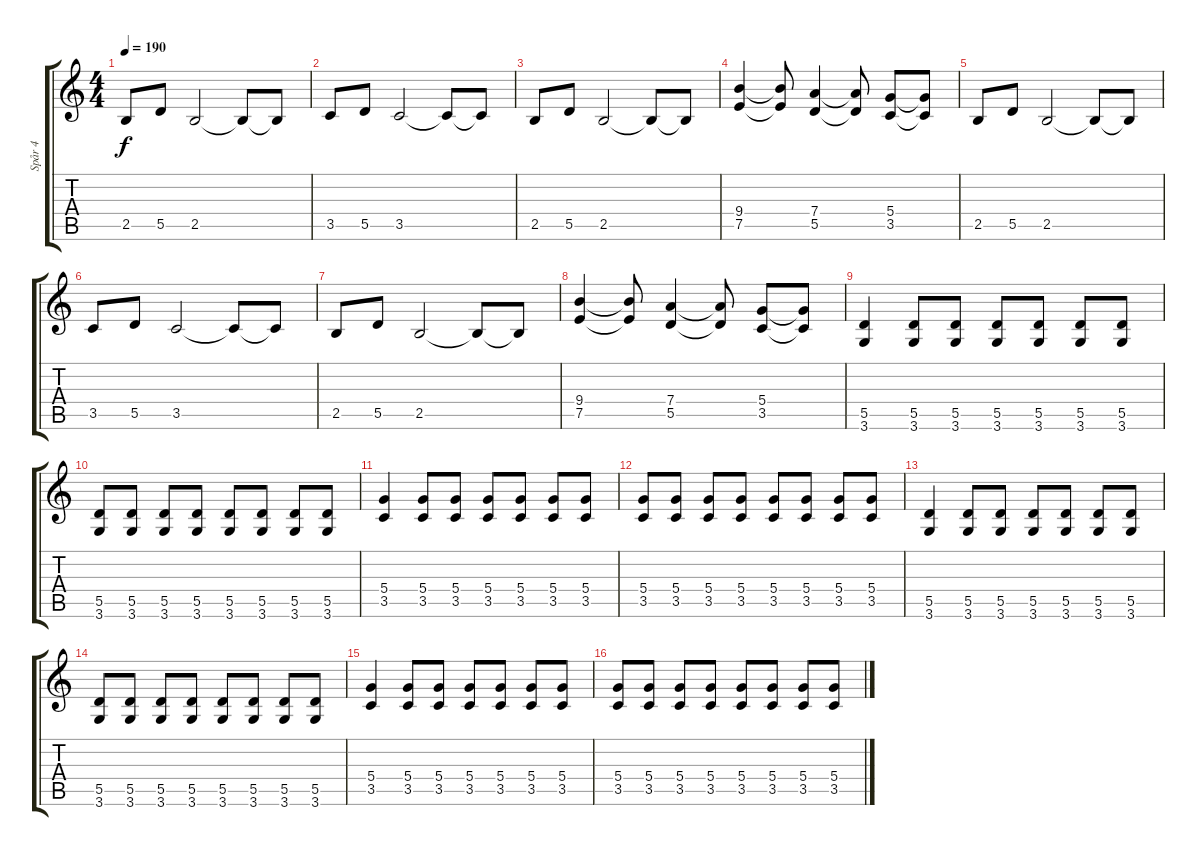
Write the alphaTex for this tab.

\track ("Spår 4" "Spår 4") {instrument distortionguitar}
\staff {score tabs}
\tuning (E4 B3 G3 D3 A2 E2) {hide}
\ts (4 4)
\tempo 190
\clef g2
\ks c
2.5.8{dy f} 5.5.8 2.5.2 2.5{t}.8 2.5{t}.8 |
3.5.8 5.5.8 3.5.2 3.5{t}.8 3.5{t}.8 |
2.5.8 5.5.8 2.5.2 2.5{t}.8 2.5{t}.8 |
(9.4 7.5).4 (9.4{t} 7.5{t}).8 (7.4 5.5).4 (7.4{t} 5.5{t}).8 (5.4 3.5).8 (5.4{t} 3.5{t}).8 |
2.5.8 5.5.8 2.5.2 2.5{t}.8 2.5{t}.8 |
3.5.8 5.5.8 3.5.2 3.5{t}.8 3.5{t}.8 |
2.5.8 5.5.8 2.5.2 2.5{t}.8 2.5{t}.8 |
(9.4 7.5).4 (9.4{t} 7.5{t}).8 (7.4 5.5).4 (7.4{t} 5.5{t}).8 (5.4 3.5).8 (5.4{t} 3.5{t}).8 |
(5.5 3.6).4 (5.5 3.6).8 (5.5 3.6).8 (5.5 3.6).8 (5.5 3.6).8 (5.5 3.6).8 (5.5 3.6).8 |
(5.5 3.6).8 (5.5 3.6).8 (5.5 3.6).8 (5.5 3.6).8 (5.5 3.6).8 (5.5 3.6).8 (5.5 3.6).8 (5.5 3.6).8 |
(5.4 3.5).4 (5.4 3.5).8 (5.4 3.5).8 (5.4 3.5).8 (5.4 3.5).8 (5.4 3.5).8 (5.4 3.5).8 |
(5.4 3.5).8 (5.4 3.5).8 (5.4 3.5).8 (5.4 3.5).8 (5.4 3.5).8 (5.4 3.5).8 (5.4 3.5).8 (5.4 3.5).8 |
(5.5 3.6).4 (5.5 3.6).8 (5.5 3.6).8 (5.5 3.6).8 (5.5 3.6).8 (5.5 3.6).8 (5.5 3.6).8 |
(5.5 3.6).8 (5.5 3.6).8 (5.5 3.6).8 (5.5 3.6).8 (5.5 3.6).8 (5.5 3.6).8 (5.5 3.6).8 (5.5 3.6).8 |
(5.4 3.5).4 (5.4 3.5).8 (5.4 3.5).8 (5.4 3.5).8 (5.4 3.5).8 (5.4 3.5).8 (5.4 3.5).8 |
(5.4 3.5).8 (5.4 3.5).8 (5.4 3.5).8 (5.4 3.5).8 (5.4 3.5).8 (5.4 3.5).8 (5.4 3.5).8 (5.4 3.5).8
